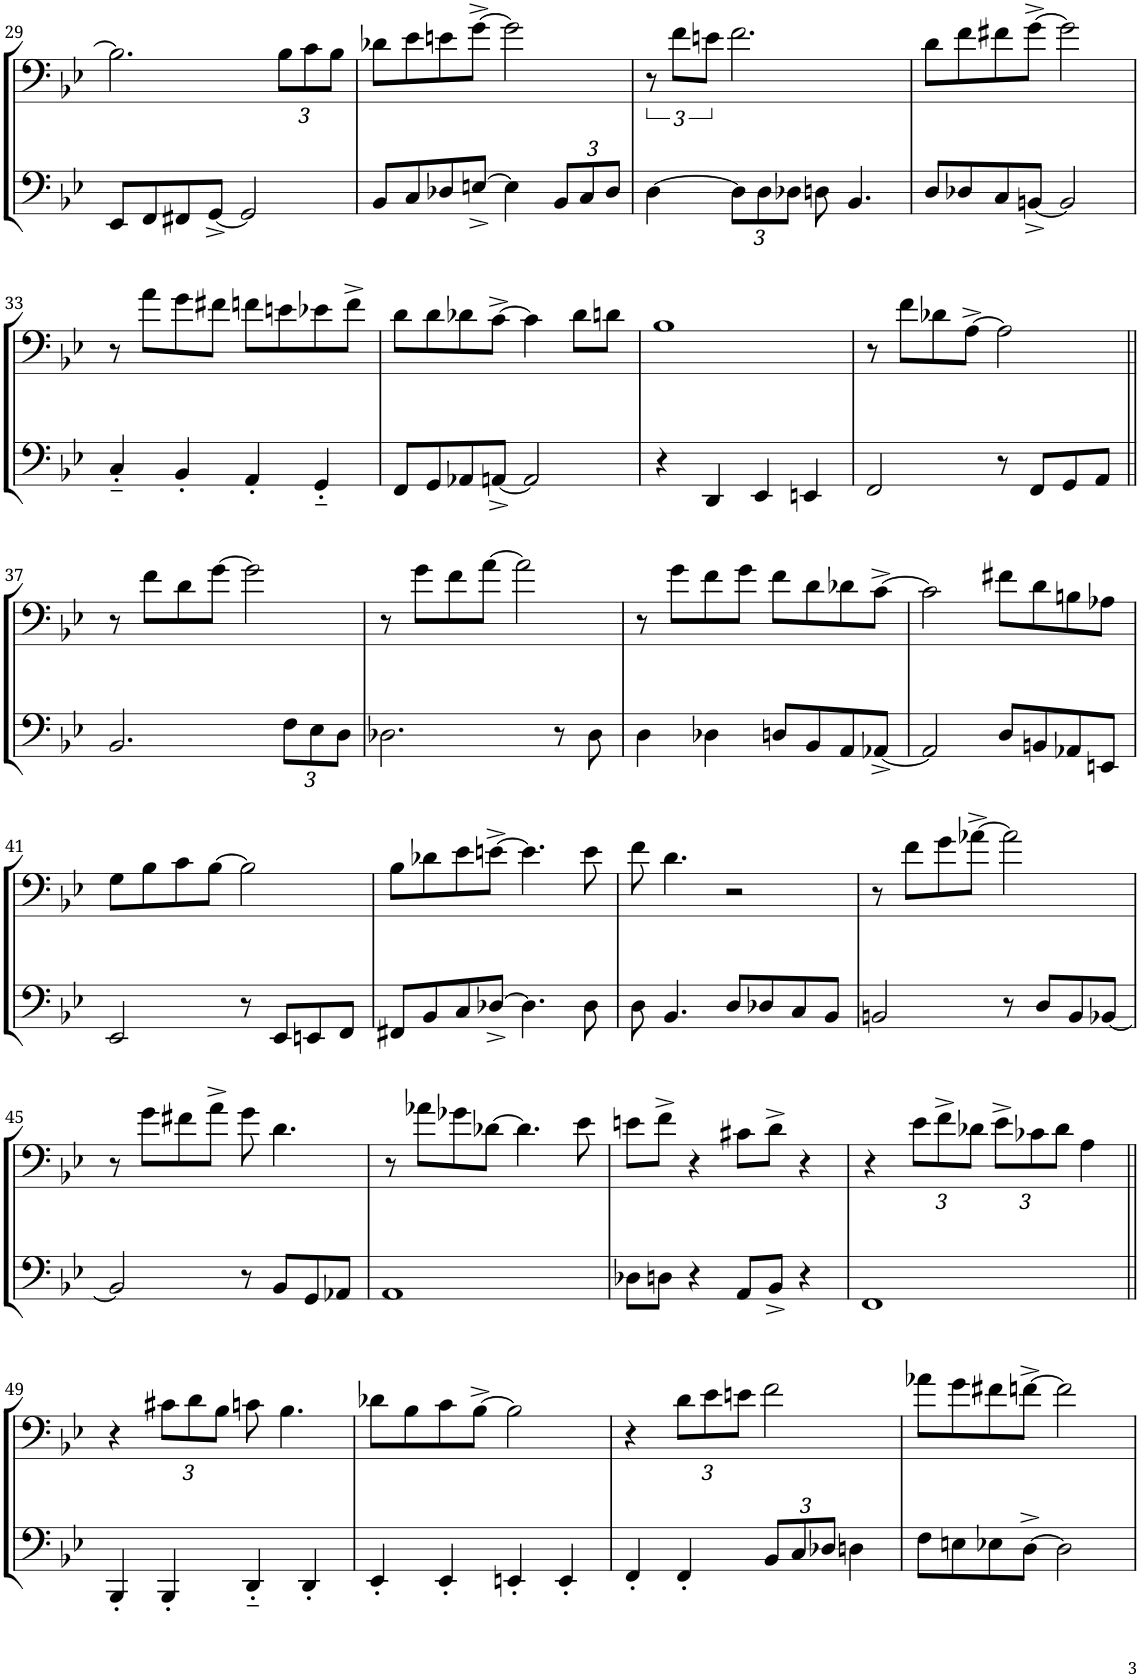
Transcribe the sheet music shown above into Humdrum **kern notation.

**kern	**kern
*part2	*part1
*staff2	*staff1
*I"unbenannt 1	*I"unbenannt
!!LO:PB:g=z
*clefF4	*clefF4
*k[b-e-]	*k[b-e-]
*M4/4	*M4/4
=29	=29
8EE-/L	2.B-\]
8FF/	.
8FF#X/	.
[8GG^/J	.
2GG/]	.
*	*Xbrackettup
.	12B-\L
.	12c\
.	12B-\J
=30	=30
8BB-/L	8d-X\L
8C/	8e-\
8D-X/	8en\
[8En^/J	[8g^\J
4E\]	2g\]
*Xbrackettup	*
12BB-/L	.
12C/	.
12D-/J	.
=31	=31
*	*brackettup
[4D\	12r
.	12f\L
.	12en\J
12D\L]	2.f\
12D\	.
12D-X\J	.
8Dn\	.
4.BB-/	.
=32	=32
8D/L	8d\L
8D-X/	8f\
8C/	8f#X\
[8BBn^/J	[8g^\J
2BB/]	2g\]
!!LO:LB:g=z
=33	=33
4C'~/	8r
.	8a\L
4BB-'/	8g\
.	8f#X\J
4AA'/	8fn\L
.	8en\
4GG'~/	8e-X\
.	8f^\J
=34	=34
8FF/L	8d\L
8GG/	8d\
8AA-X/	8d-X\
[8AAn^/J	[8c^\J
2AA/]	4c\]
.	8d-\L
.	8dn\J
=35	=35
4r	1B-
4DD/	.
4EE-/	.
4EEn/	.
=36	=36
2FF/	8r
.	8f\L
.	8d-X\
.	[8A^\J
8r	2A\]
8FF/L	.
8GG/	.
8AA/J	.
!!LO:LB:g=z
=37||	=37||
2.BB-/	8r
.	8f\L
.	8d\
.	[8g\J
.	2g\]
12F\L	.
12E-\	.
12D\J	.
=38	=38
2.D-X\	8r
.	8g\L
.	8f\
.	[8a\J
.	2a\]
8r	.
8D-\	.
=39	=39
4D\	8r
.	8g\L
4D-X\	8f\
.	8g\J
8Dn/L	8f\L
8BB-/	8d\
8AA/	8d-X\
[8AA-X^/J	[8c^\J
=40	=40
2AA-/]	2c\]
8D/L	8f#X\L
8BBn/	8d\
8AA-X/	8Bn\
8EEn/J	8A-X\J
!!LO:LB:g=z
=41	=41
2EE-/	8G\L
.	8B-\
.	8c\
.	[8B-\J
8r	2B-\]
8EE-/L	.
8EEn/	.
8FF/J	.
=42	=42
8FF#X/L	8B-\L
8BB-/	8d-X\
8C/	8e-\
[8D-X^/J	[8en^\J
4.D-\]	4.e\]
8D-\	8e\
=43	=43
8D\	8f\
4.BB-/	4.d\
8D/L	2r
8D-X/	.
8C/	.
8BB-/J	.
=44	=44
2BBn/	8r
.	8f\L
.	8g\
.	[8a-X^\J
8r	2a-\]
8D/L	.
8BB/	.
[8BB-X/J	.
!!LO:LB:g=z
=45	=45
2BB-/]	8r
.	8g\L
.	8f#X\
.	8a^\J
8r	8g\
8BB-/L	4.d\
8GG/	.
8AA-X/J	.
=46	=46
1AA	8r
.	8a-X\L
.	8g-X\
.	[8d-X\J
.	4.d-\]
.	8e-\
=47	=47
8D-X\L	8en\L
8Dn\J	8f^\J
4r	4r
8AA/L	8c#X\L
8BB-^/J	8d^\J
4r	4r
=48	=48
1FF	4r
*	*Xbrackettup
.	12e-\L
.	12f^\
.	12d-X\J
.	12e-^\L
.	12c-X\
.	12d-\J
.	4A\
!!LO:LB:g=z
=49||	=49||
4BBB-'/	4r
4BBB-'/	12c#X\L
.	12d\
.	12B-\J
4DD'~/	8cn\
.	4.B-\
4DD'/	.
=50	=50
4EE-'/	8d-X\L
.	8B-\
4EE-'/	8c\
.	[8B-^\J
4EEn'/	2B-\]
4EE'/	.
=51	=51
4FF'/	4r
4FF'/	12d\L
.	12e-\
.	12en\J
12BB-/L	2f\
12C/	.
12D-X/J	.
4Dn\	.
=52	=52
8F\L	8a-X\L
8En\	8g\
8E-X\	8f#X\
[8D^\J	[8fn^\J
2D\]	2f\]
=	=
*-	*-
